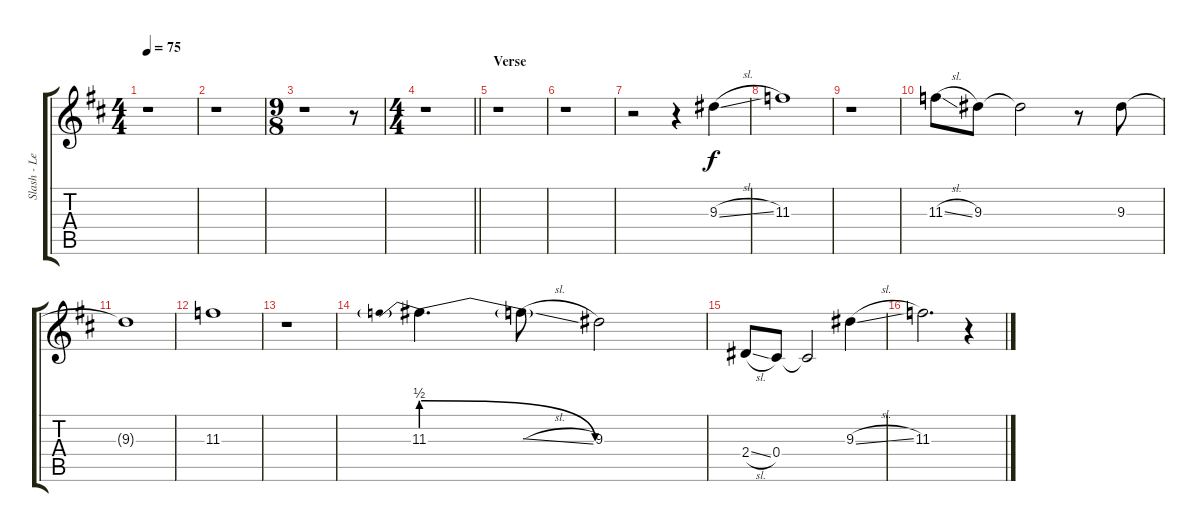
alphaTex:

\track ("Slash - Lead Guitar" "Slash - Le") {instrument distortionguitar}
\staff {score tabs}
\tuning (Eb4 Bb3 Gb3 Db3 Ab2 Db2) {hide}
\ts (4 4)
\tempo 75
\clef g2
\ks d
r.1{dy f} |
r.1 |
\ts (9 8)
r.1 r.8 |
\ts (4 4)
\barLineRight lightlight
r.1 |
\section ("" "Verse")
r.1 |
r.1 |
r.2 r.4 9.3{sl}.4 |
11.3.1 |
r.1 |
11.3{sl}.8 9.3.8 9.3{t}.2 r.8 9.3.8 |
9.3{t}.1 |
11.3.1 |
r.1 |
11.3{be (prebendrelease 0 2 60 0)}.4{d} 11.3{sl t}.8 9.3.2 |
2.4{sl}.8 0.4.8 0.4{t}.2 9.3{sl}.4 |
11.3.2{d} r.4
